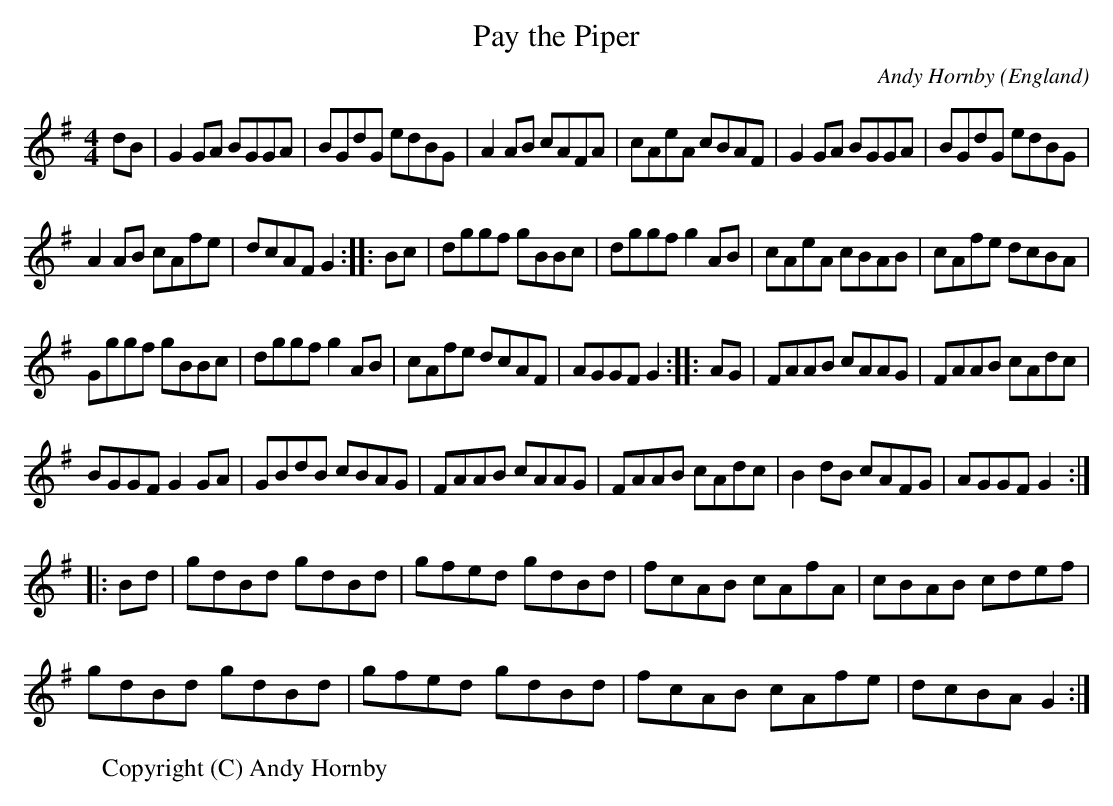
X:1
T:Pay the Piper
O:England
M:4/4
C:Andy Hornby
K:G
dB | \
G2GA BGGA | BGdG edBG | A2AB cAFA | cAeA cBAF | \
G2GA BGGA | BGdG edBG |
A2AB cAfe | dcAF G2 :: \
Bc| \
dggf gBBc | dggf g2AB | cAeA cBAB | cAfe dcBA |
Gggf gBBc | dggfg2 AB | cAfe dcAF | AGGF G2:|\
|:AG | \
FAAB cAAG | FAAB cAdc |
BGGF G2GA |  GBdB cBAG |\
FAAB cAAG | FAAB cAdc | B2dB cAFG | AGGF G2 :|
|:Bd | \
gdBd gdBd | gfed gdBd | fcAB cAfA | cBAB cdef |
gdBd gdBd | gfed gdBd | fcAB cAfe |dcBA G2 :|
W:Copyright (C) Andy Hornby
